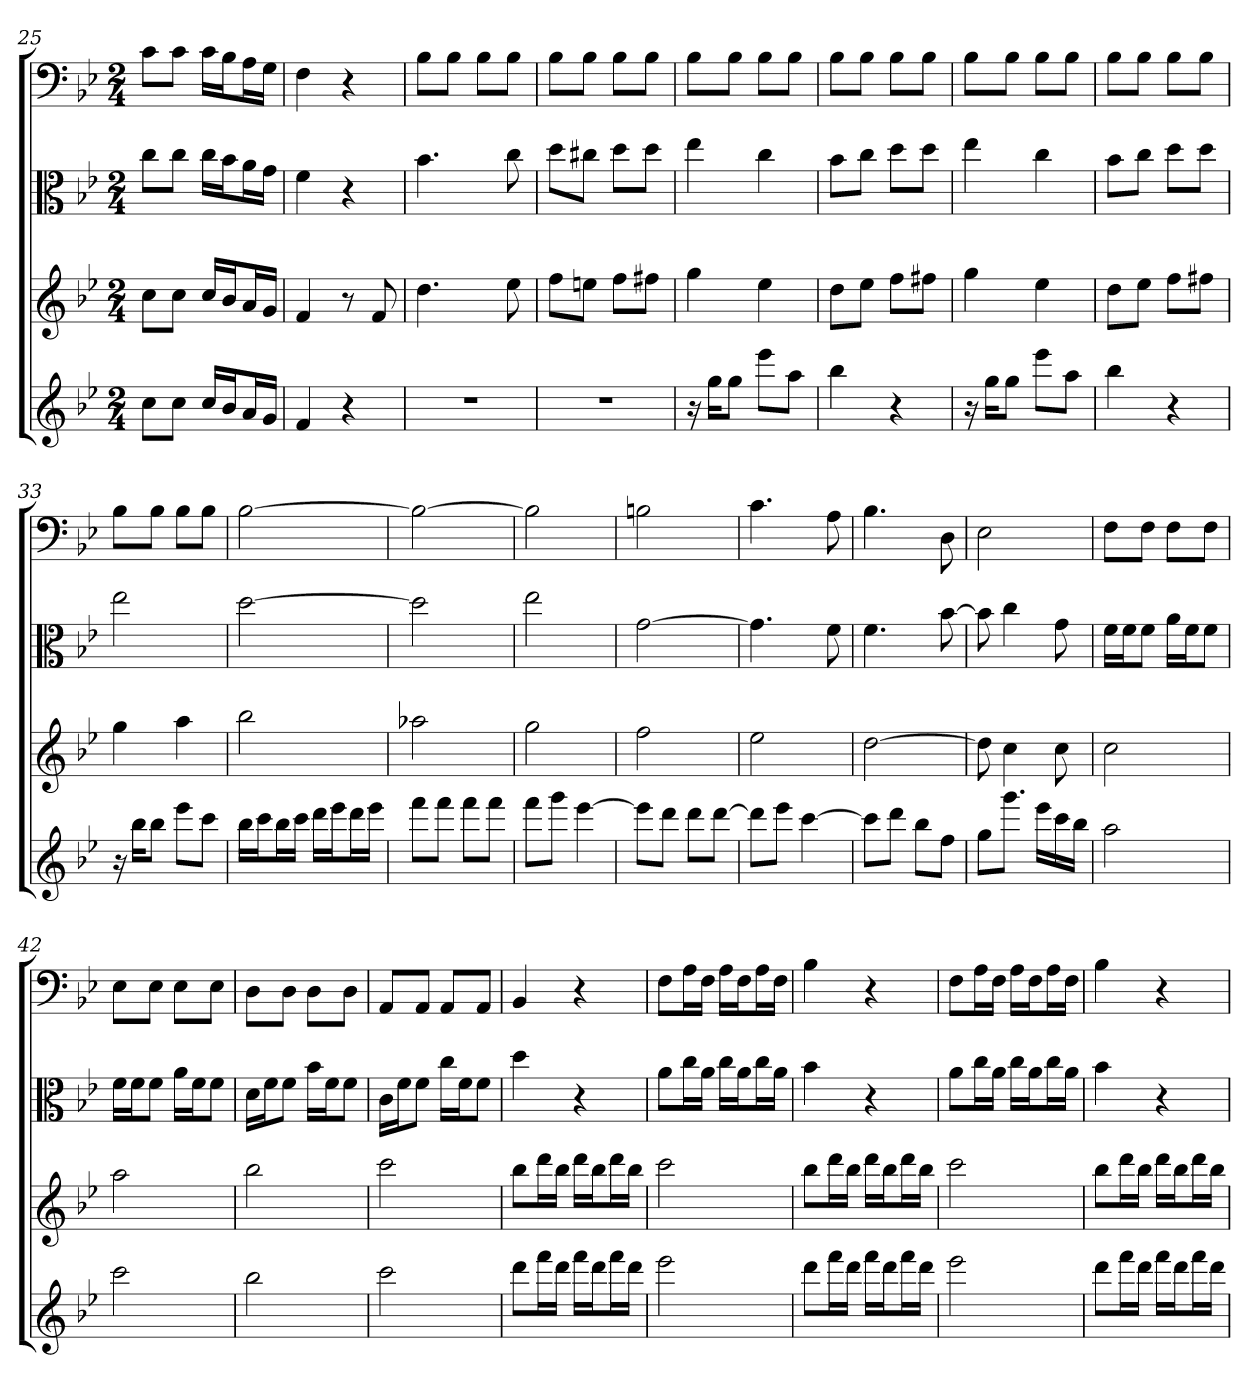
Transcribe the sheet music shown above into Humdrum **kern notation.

**kern	**kern	**kern	**kern
*part4	*part3	*part2	*part1
*staff4	*staff3	*staff2	*staff1
*	*	*clefC3	*clefF4
*k[b-e-]	*k[b-e-]	*k[b-e-]	*k[b-e-]
*g:	*g:	*g:	*g:
*M2/4	*M2/4	*M2/4	*M2/4
=25	=25	=25	=25
8ccL	8ccL	8cc\L	8c\L
8ccJ	8ccJ	8cc\J	8c\J
16ccLL	16ccLL	16cc\LL	16c\LL
16b-J	16b-J	16b-\J	16B-\J
16aL	16aL	16a\L	16A\L
16gJJ	16gJJ	16g\JJ	16G\JJ
=26	=26	=26	=26
4f	4f	4f	4F
4r	8r	4r	4r
.	8f	.	.
=27	=27	=27	=27
2r	4.dd	4.b-	8B-\L
.	.	.	8B-\J
.	.	.	8B-\L
.	8ee-	8cc	8B-\J
=28	=28	=28	=28
2r	8ffL	8dd\L	8B-\L
.	8eenJ	8cc#X\J	8B-\J
.	8ffL	8dd\L	8B-\L
.	8ff#XJ	8dd\J	8B-\J
=29	=29	=29	=29
16r	4gg	4ee-	8B-\L
16ggKL	.	.	.
8ggJ	.	.	8B-\J
8eee-L	4ee-	4cc	8B-\L
8aaJ	.	.	8B-\J
=30	=30	=30	=30
4bb-	8ddL	8b-\L	8B-\L
.	8ee-J	8cc\J	8B-\J
4r	8ffL	8dd\L	8B-\L
.	8ff#XJ	8dd\J	8B-\J
=31	=31	=31	=31
16r	4gg	4ee-	8B-\L
16ggKL	.	.	.
8ggJ	.	.	8B-\J
8eee-L	4ee-	4cc	8B-\L
8aaJ	.	.	8B-\J
=32	=32	=32	=32
4bb-	8ddL	8b-\L	8B-\L
.	8ee-J	8cc\J	8B-\J
4r	8ffL	8dd\L	8B-\L
.	8ff#XJ	8dd\J	8B-\J
=33	=33	=33	=33
16r	4gg	2ee-	8B-\L
16bb-KL	.	.	.
8bb-J	.	.	8B-\J
8eee-L	4aa	.	8B-\L
8cccJ	.	.	8B-\J
=34	=34	=34	=34
16bb-LL	2bb-	[2dd	[2B-
16cccJ	.	.	.
16bb-L	.	.	.
16cccJJ	.	.	.
16dddLL	.	.	.
16eee-J	.	.	.
16dddL	.	.	.
16eee-JJ	.	.	.
=35	=35	=35	=35
8fffL	2aa-X	2dd]	2B-_
8fffJ	.	.	.
8fffL	.	.	.
8fffJ	.	.	.
=36	=36	=36	=36
8fffL	2gg	2ee-	2B-]
8gggJ	.	.	.
[4eee-	.	.	.
=37	=37	=37	=37
8eee-L]	2ff	[2g	2Bn
8dddJ	.	.	.
8dddL	.	.	.
[8dddJ	.	.	.
=38	=38	=38	=38
8dddL]	2ee-	4.g]	4.c
8eee-J	.	.	.
[4ccc	.	.	.
.	.	8f	8A
=39	=39	=39	=39
8cccL]	[2dd	4.f	4.B-
8dddJ	.	.	.
8bb-L	.	.	.
8ffJ	.	[8b-	8D
=40	=40	=40	=40
8ggL	8dd]	8b-]	2E-
8.gggJ	4cc	4cc	.
16eee-LL	.	.	.
16ccc	8cc	8g	.
16bb-JJ	.	.	.
=41	=41	=41	=41
2aa	2cc	16f\LL	8F\L
.	.	16f\J	.
.	.	8f\J	8F\J
.	.	16a\LL	8F\L
.	.	16f\J	.
.	.	8f\J	8F\J
=42	=42	=42	=42
2ccc	2aa	16f\LL	8E-\L
.	.	16f\J	.
.	.	8f\J	8E-\J
.	.	16a\LL	8E-\L
.	.	16f\J	.
.	.	8f\J	8E-\J
=43	=43	=43	=43
2bb-	2bb-	16d\LL	8D\L
.	.	16f\J	.
.	.	8f\J	8D\J
.	.	16b-\LL	8D\L
.	.	16f\J	.
.	.	8f\J	8D\J
=44	=44	=44	=44
2ccc	2ccc	16c\LL	8AA/L
.	.	16f\J	.
.	.	8f\J	8AA/J
.	.	16cc\LL	8AA/L
.	.	16f\J	.
.	.	8f\J	8AA/J
=45	=45	=45	=45
8dddL	8bb-L	4dd	4BB-
16fffL	16dddL	.	.
16dddJJ	16bb-JJ	.	.
16fffLL	16dddLL	4r	4r
16dddJ	16bb-J	.	.
16fffL	16dddL	.	.
16dddJJ	16bb-JJ	.	.
=46	=46	=46	=46
2eee-	2ccc	8a\L	8F\L
.	.	16cc\L	16A\L
.	.	16a\JJ	16F\JJ
.	.	16cc\LL	16A\LL
.	.	16a\J	16F\J
.	.	16cc\L	16A\L
.	.	16a\JJ	16F\JJ
=47	=47	=47	=47
8dddL	8bb-L	4b-	4B-
16fffL	16dddL	.	.
16dddJJ	16bb-JJ	.	.
16fffLL	16dddLL	4r	4r
16dddJ	16bb-J	.	.
16fffL	16dddL	.	.
16dddJJ	16bb-JJ	.	.
=48	=48	=48	=48
2eee-	2ccc	8a\L	8F\L
.	.	16cc\L	16A\L
.	.	16a\JJ	16F\JJ
.	.	16cc\LL	16A\LL
.	.	16a\J	16F\J
.	.	16cc\L	16A\L
.	.	16a\JJ	16F\JJ
=49	=49	=49	=49
8dddL	8bb-L	4b-	4B-
16fffL	16dddL	.	.
16dddJJ	16bb-JJ	.	.
16fffLL	16dddLL	4r	4r
16dddJ	16bb-J	.	.
16fffL	16dddL	.	.
16dddJJ	16bb-JJ	.	.
=	=	=	=
*-	*-	*-	*-
